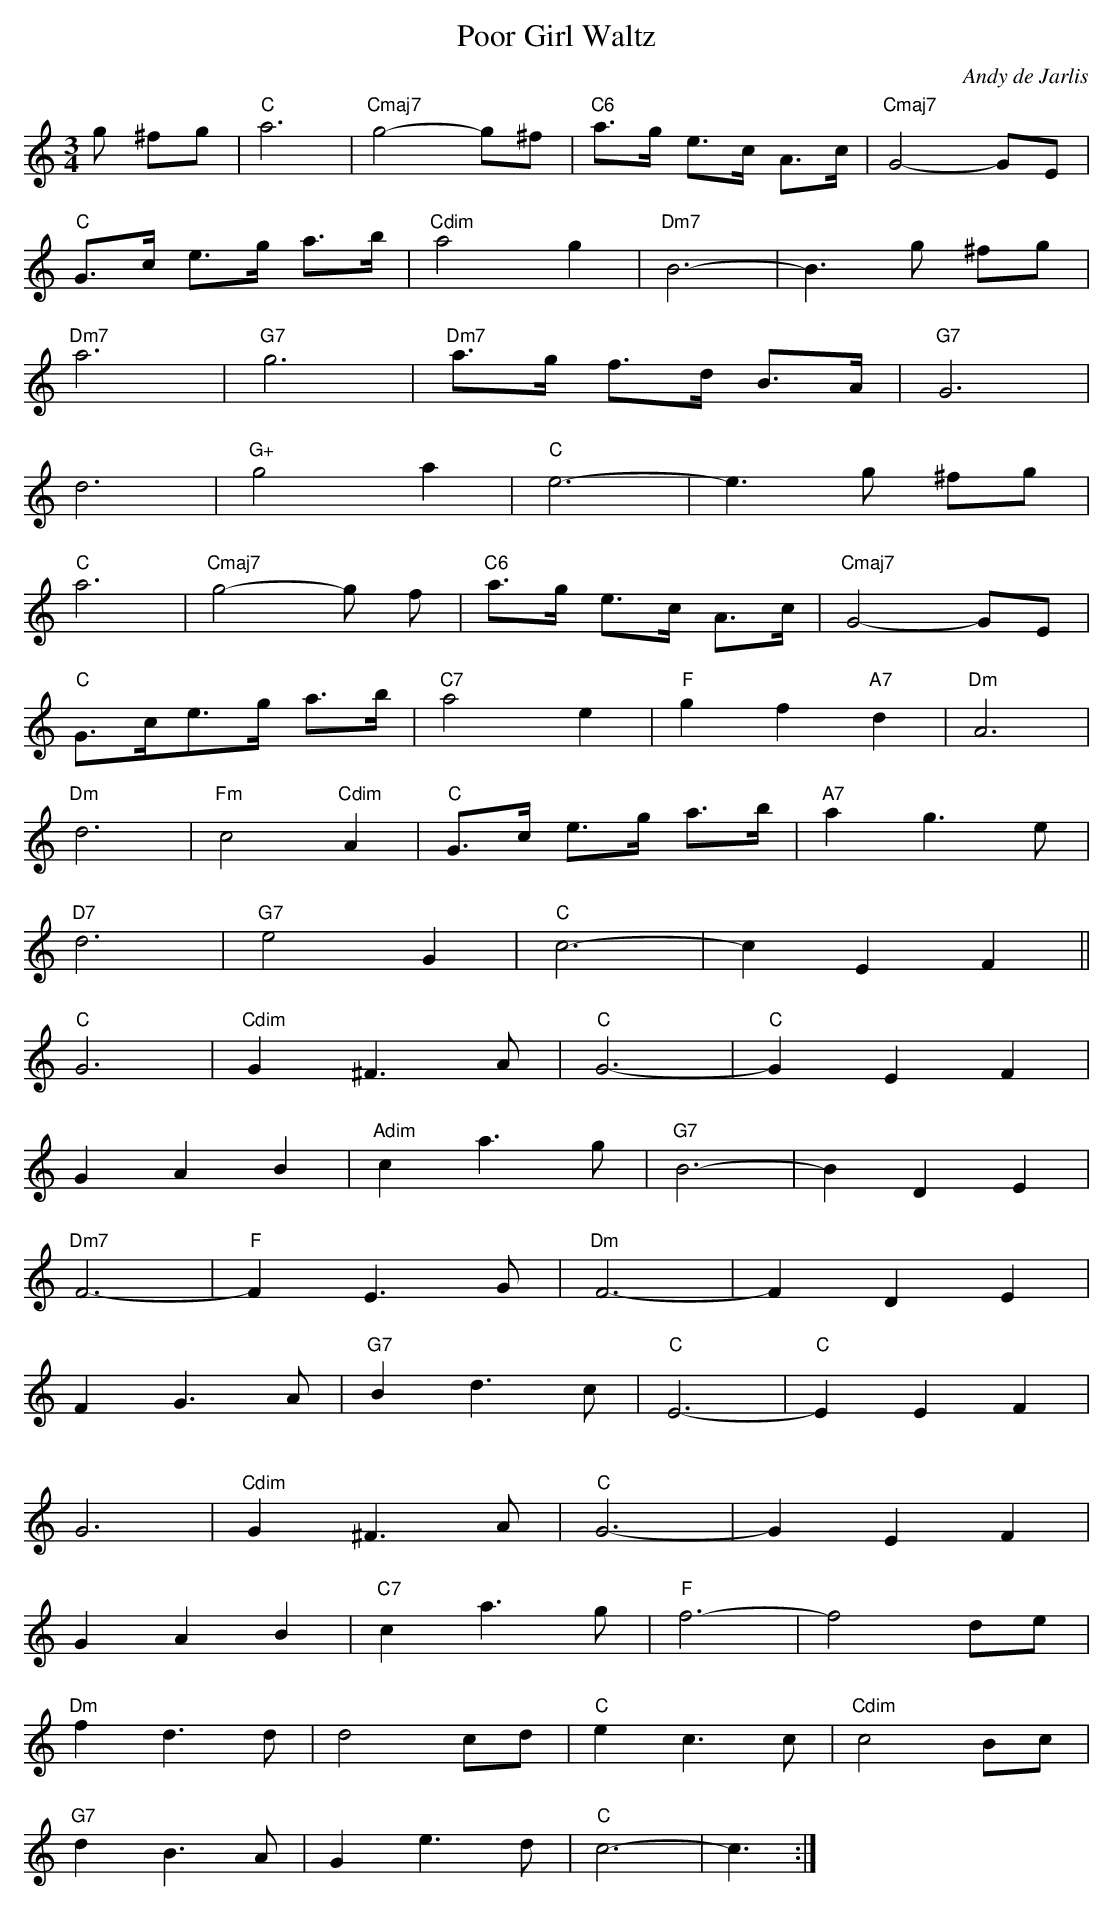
X:1
T:Poor Girl Waltz
M:3/4
C:Andy de Jarlis
L:1/8
K:C
g ^fg|"C"a6|"Cmaj7"g4-g^f|"C6"a3/2g/2 e3/2c/2 A3/2c/2|"Cmaj7"G4-GE|
"C"G3/2c/2 e3/2g/2 a3/2b/2|"Cdim"a4 g2|"Dm7"B6-|B3g ^fg|
"Dm7"a6|"G7"g6|"Dm7"a3/2g/2 f3/2d/2 B3/2A/2|"G7"G6|
d6|"G+"g4 a2|"C"e6-|e3g ^fg|
"C"a6|"Cmaj7"g4-g f|"C6"a3/2g/2 e3/2c/2 A3/2c/2|"Cmaj7"G4-GE|
"C"G3/2c/2e3/2g/2 a3/2b/2|"C7"a4 e2|"F"g2 f2"A7" d2|"Dm"A6|
"Dm"d6|"Fm"c4"Cdim" A2|"C"G3/2c/2 e3/2g/2 a3/2b/2|"A7"a2 g3e|
"D7"d6|"G7"e4 G2|"C"c6-|c2 E2 F2||
"C"G6|"Cdim"G2 ^F3A|"C"G6-|"C"G2 E2 F2|
G2 A2 B2|"Adim"c2 a3g|"G7"B6-|B2D2 E2|
"Dm7"F6-|"F"F2 E3G|"Dm"F6-|F2 D2 E2|
F2 G3A|"G7"B2 d3c|"C"E6-|"C"E2 E2 F2|
G6|"Cdim"G2 ^F3A|"C"G6-|G2 E2 F2|
G2 A2 B2|"C7"c2 a3g|"F"f6-|f4 de|
"Dm"f2 d3d|d4 cd|"C"e2 c3c|"Cdim"c4 Bc|
"G7"d2 B3A|G2 e3d|"C"c6-|c3:|
